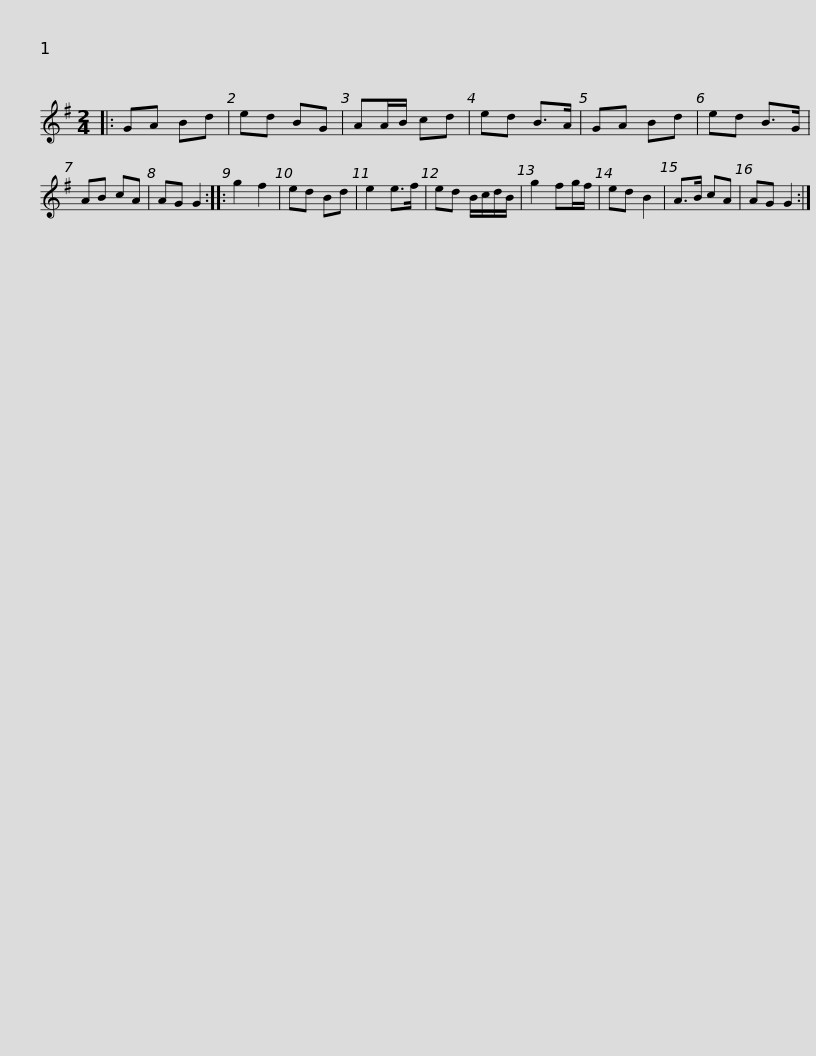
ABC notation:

X:1
L:1/8
M:2/4
I:linebreak $
K:G
V:1 treble
V:1
|: GA Bd | ed BG | AA/B/ cd | ed B>A | GA Bd | %5
 ed B>G | AB cA | AG G2 :: g2 f2 | ed Bd |$ %10
 e2 e>f | ed B/c/d/B/ | g2 fg/f/ | ed B2 | A>B cA | %15
 AG G2 :| %16
